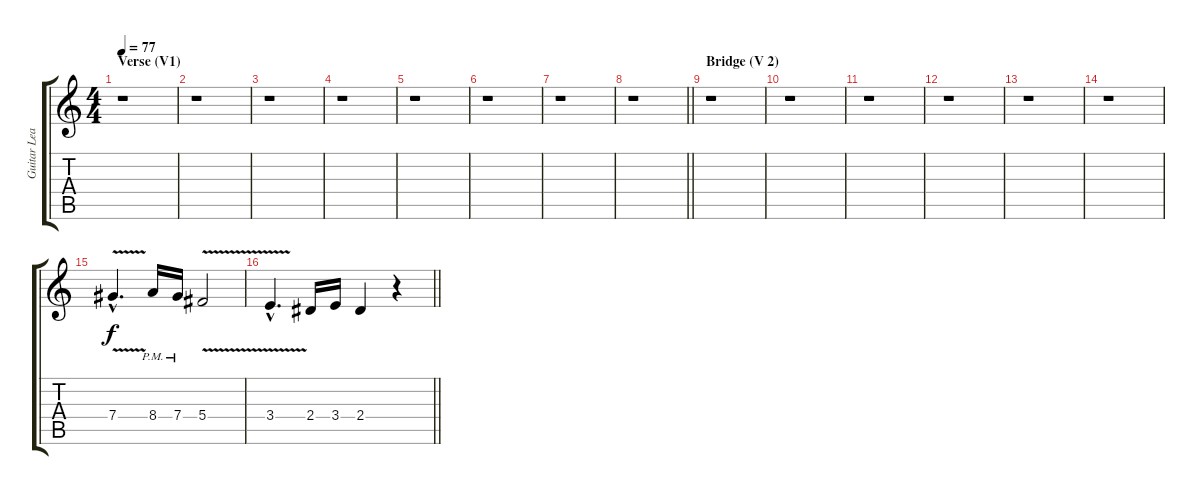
\track ("Guitar Lead 2" "Guitar Lea") {instrument distortionguitar}
\staff {score tabs}
\tuning (Eb4 Bb3 Gb3 Db3 Ab2 Eb2) {hide}
\ts (4 4)
\section ("" "Verse (V1)")
\tempo 77
\clef g2
\ks c
r.1{dy f} |
r.1 |
r.1 |
r.1 |
r.1 |
r.1 |
r.1 |
\barLineRight lightlight
r.1 |
\section ("" "Bridge (V 2)")
r.1 |
r.1 |
r.1 |
r.1 |
r.1 |
r.1 |
7.4{v hac}.4{d} 8.4{pm}.16 7.4{pm}.16 5.4{v}.2 |
\barLineRight lightlight
3.4{v hac}.4{d} 2.4.16 3.4.16 2.4.4 r.4
